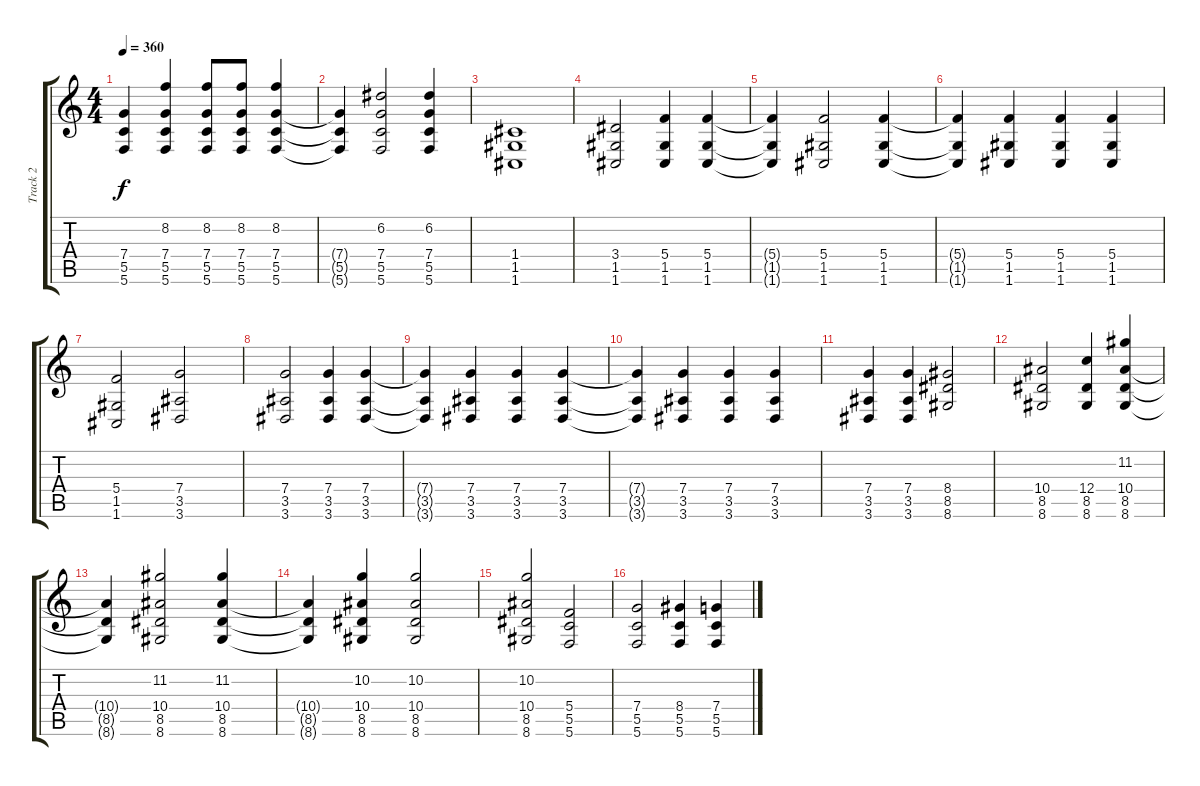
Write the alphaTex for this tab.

\track ("Track 2" "Track 2") {instrument overdrivenguitar}
\staff {score tabs}
\tuning (D4 A3 F3 C3 G2 C2) {hide}
\ts (4 4)
\tempo 360
\clef g2
\ks c
(7.4{t} 5.5{t} 5.6{t}).4{dy f} (8.2 7.4 5.5 5.6).4 (8.2 7.4 5.5 5.6).8 (8.2 7.4 5.5 5.6).8 (8.2 7.4 5.5 5.6).4 |
(7.4{t} 5.5{t} 5.6{t}).4 (6.2 7.4 5.5 5.6).2 (6.2 7.4 5.5 5.6).4 |
(1.4 1.5 1.6).1 |
(3.4 1.5 1.6).2 (5.4 1.5 1.6).4 (5.4 1.5 1.6).4 |
(5.4{t} 1.5{t} 1.6{t}).4 (5.4 1.5 1.6).2 (5.4 1.5 1.6).4 |
(5.4{t} 1.5{t} 1.6{t}).4 (5.4 1.5 1.6).4 (5.4 1.5 1.6).4 (5.4 1.5 1.6).4 |
(5.4 1.5 1.6).2 (7.4 3.5 3.6).2 |
(7.4 3.5 3.6).2 (7.4 3.5 3.6).4 (7.4 3.5 3.6).4 |
(7.4{t} 3.5{t} 3.6{t}).4 (7.4 3.5 3.6).4 (7.4 3.5 3.6).4 (7.4 3.5 3.6).4 |
(7.4{t} 3.5{t} 3.6{t}).4 (7.4 3.5 3.6).4 (7.4 3.5 3.6).4 (7.4 3.5 3.6).4 |
(7.4 3.5 3.6).4 (7.4 3.5 3.6).4 (8.4 8.5 8.6).2 |
(10.4 8.5 8.6).2 (12.4 8.5 8.6).4 (11.2 10.4 8.5 8.6).4 |
(10.4{t} 8.5{t} 8.6{t}).4 (11.2 10.4 8.5 8.6).2 (11.2 10.4 8.5 8.6).4 |
(10.4{t} 8.5{t} 8.6{t}).4 (10.2 10.4 8.5 8.6).4 (10.2 10.4 8.5 8.6).2 |
(10.2 10.4 8.5 8.6).2 (5.4 5.5 5.6).2 |
(7.4 5.5 5.6).2 (8.4 5.5 5.6).4 (7.4 5.5 5.6).4
